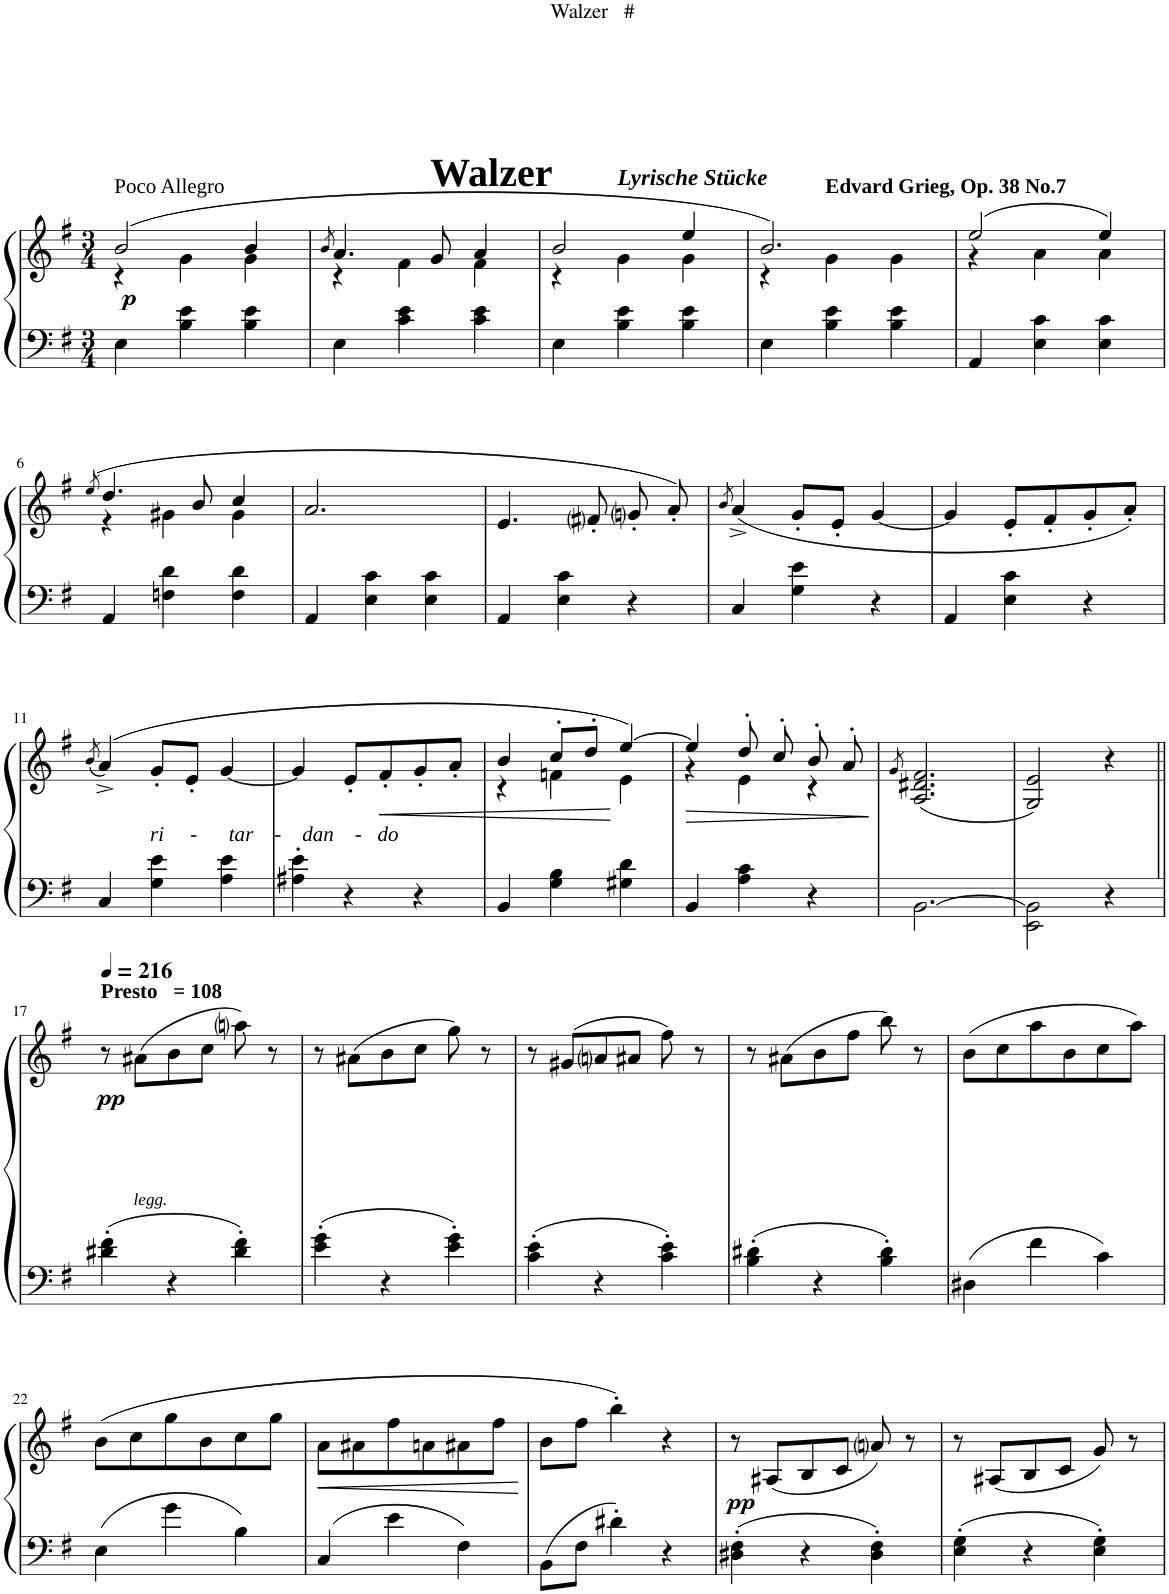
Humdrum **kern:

**kern	**kern	**dynam
*part1	*part1	*part1
*staff2	*staff1	*staff1/2
*I"Midi_1	*	*
*clefF4	*clefG2	*
*k[f#]	*k[f#]	*
*G:	*G:	*
*M3/4	*M3/4	*
=1	=1	=1
*	*^	*
!	!LO:TX:a:t=Poco Allegro	!	!
!	!	!	!LO:DY:b
4E\	(2b/	4r	p
4B\ 4e\	.	4g\	.
4B\ 4e\	4b/	4g\	.
=2	=2	=2	=2
.	8qb/	.	.
4E\	4.a/	4r	.
4c\ 4e\	.	4f#\	.
!	!LO:TX:a:B:t=Walzer	!	!
.	8g/	.	.
4c\ 4e\	4a/	4f#\	.
=3	=3	=3	=3
4E\	2b/	4r	.
!	!	!LO:TX:a:Bi:t=Lyrische Stücke	!
4B\ 4e\	.	4g\	.
4B\ 4e\	4ee/	4g\	.
=4	=4	=4	=4
4E\	2.b/)	4r	.
!	!	!LO:TX:a:B:t=Edvard Grieg, Op. 38 No.7	!
4B\ 4e\	.	4g\	.
4B\ 4e\	.	4g\	.
=5	=5	=5	=5
4AA/	(2ee/	4r	.
4E\ 4c\	.	4a\	.
4E\ 4c\	4ee/)	4a\	.
!!LO:LB:g=z	!!
=6	=6	=6	=6
.	(8qee/	.	.
4AA/	4.dd/	4r	.
4Fn\ 4d\	.	4g#X\	.
.	8b/	.	.
4F\ 4d\	4cc/	4g#\	.
=7	=7	=7	=7
4AA/	2.a/	2ryy	.
4E\ 4c\	.	.	.
4E\ 4c\	.	4ryy	.
=8	=8	=8	=8
4AA/	4.e/	2ryy	.
4E\ 4c\	.	.	.
.	8f#i'/	.	.
4r	8gni'/	4ryy	.
.	8a'/)	.	.
=9	=9	=9	=9
.	8qb/	.	.
4C/	(4a^/	2ryy	.
4G\ 4e\	8g'/L	.	.
.	8e'/J	.	.
4r	[4g/	4ryy	.
=10	=10	=10	=10
4AA/	4g/]	2ryy	.
4E\ 4c\	8e'/L	.	.
.	8f#'/	.	.
4r	8g'/	4ryy	.
.	8a'/J)	.	.
!!LO:LB:g=z	!!
=11	=11	=11	=11
.	(8qb/	.	.
4C/	(4a^/)	2ryy	.
!LO:TX:a:i:t=ri     -      tar    -    dan    -   do	!	!	!
4G\ 4e\	8g'/L	.	.
.	8e'/J	.	.
4A\ 4e\	[4g/	4ryy	.
=12	=12	=12	=12
4A#X\' 4e\'	4g/]	2ryy	.
4r	8e'/L	.	.
!	!	!	!LO:HP:b
.	8f#'/	.	<
4r	8g'/	4ryy	.
.	8a'/J	.	.
=13	=13	=13	=13
4BB/	4b/	4r	.
4G\ 4B\	8cc'/L	4fn\	.
.	8dd'/J	.	.
4G#X\ 4d\	[4ee/)	4e\	[
=14	=14	=14	=14
!	!	!	!LO:HP:b
4BB/	4ee/]	4r	>
4A\ 4c\	8dd'/	4e\	.
.	8cc'/	.	.
4r	8b'/	4r	.
.	8a'/	.	.
*	*v	*v	*
.	.	]
=15	=15	=15
.	8qg/	.
*	*^	*
[2.BB\	(2.A/ 2.d#X/ 2.f#/	2ryy	.
.	.	4ryy	.
=16	=16	=16	=16
2EE\ 2BB\]	2G/ 2e/)	2ryy	.
4r	4r	4ryy	.
*	*v	*v	*
!!LO:LB:g=z
=17||	=17||	=17||
*	*MM216	*
*	*^	*
!	!LO:TX:a:B:t=Presto   = 108	!	!
!	!	!	!LO:DY:b
*	*v	*v	*
4d#X\' 4f#\'	8r	pp
!	!LO:TX:b:i:t=legg.	!
.	(8a#X\L	.
4r	8b\	.
.	8cc\J	.
4d#\' 4f#\'	8aani\)	.
.	8r	.
=18	=18	=18
4e\' 4g\'	8r	.
.	(8a#X\L	.
4r	8b\	.
.	8cc\J	.
4e\' 4g\'	8gg\)	.
.	8r	.
=19	=19	=19
4c\' 4e\'	8r	.
.	(8g#X/L	.
4r	8ani/	.
.	8a#X/J	.
4c\' 4e\'	8ff#\)	.
.	8r	.
=20	=20	=20
4B\' 4d#X\'	8r	.
.	(8a#X\L	.
4r	8b\	.
.	8ff#\J	.
4B\' 4d#\'	8bb\)	.
.	8r	.
=21	=21	=21
4D#X\	(8b\L	.
.	8cc\	.
4f#\	8aa\	.
.	8b\	.
4c\	8cc\	.
.	8aa\J)	.
!!LO:LB:g=z
=22	=22	=22
4E\	(8b\L	.
.	8cc\	.
4g\	8gg\	.
.	8b\	.
4B\	8cc\	.
.	8gg\J	.
=23	=23	=23
!	!	!LO:HP:b
4C/	8a\L	<
.	8a#X\	.
4e\	8ff#\	.
.	8an\	.
4F#\	8a#X\	.
.	8ff#\J	.
.	.	[
=24	=24	=24
8BB\L	8b\L	.
8F#\J	8ff#\J	.
4d#X'\	4bb'\)	.
4r	4r	.
=25	=25	=25
!	!	!LO:DY:b
4D#X\' 4F#\'	8r	pp
.	(8A#X/L	.
4r	8B/	.
.	8c/J	.
4D#\' 4F#\'	8ani/)	.
.	8r	.
=26	=26	=26
4E\' 4G\'	8r	.
.	(8A#X/L	.
4r	8B/	.
.	8c/J	.
4E\' 4G\'	8g/)	.
.	8r	.
=	=	=
*-	*-	*-
